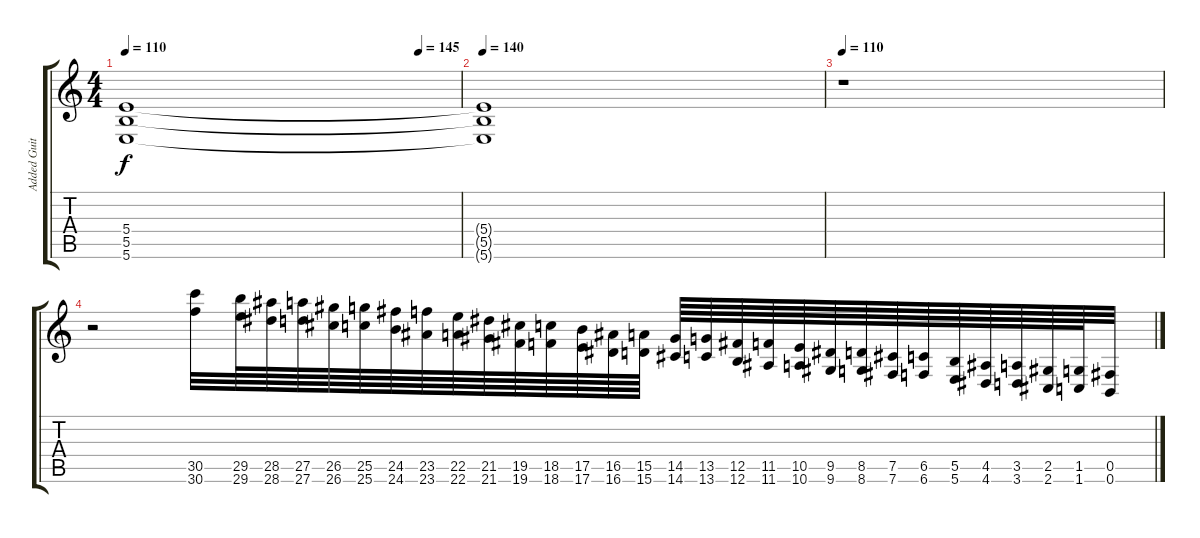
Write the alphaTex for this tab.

\track ("Added Guitar 1" "Added Guit") {instrument distortionguitar}
\staff {score tabs}
\tuning (Db4 Ab3 E3 B2 Gb2 B1) {hide}
\ts (4 4)
\tempo (145 0.875)
\tempo 110
\clef g2
\ks c
(5.4 5.5 5.6).1{dy f} |
\tempo 140
(5.4{t} 5.5{t} 5.6{t}).1 |
\tempo 110
r.1 |
r.2{instrument guitarfretnoise} (30.5 30.6).32 (29.5 29.6).64 (28.5 28.6).64 (27.5 27.6).64 (26.5 26.6).64 (25.5 25.6).64 (24.5 24.6).64 (23.5 23.6).64 (22.5 22.6).64 (21.5 21.6).64 (19.5 19.6).64 (18.5 18.6).64 (17.5 17.6).64 (16.5 16.6).64 (15.5 15.6).64 (14.5 14.6).64 (13.5 13.6).64 (12.5 12.6).64 (11.5 11.6).64 (10.5 10.6).64 (9.5 9.6).64 (8.5 8.6).64 (7.5 7.6).64 (6.5 6.6).64 (5.5 5.6).64 (4.5 4.6).64 (3.5 3.6).64 (2.5 2.6).64 (1.5 1.6).64 (0.5 0.6).32
